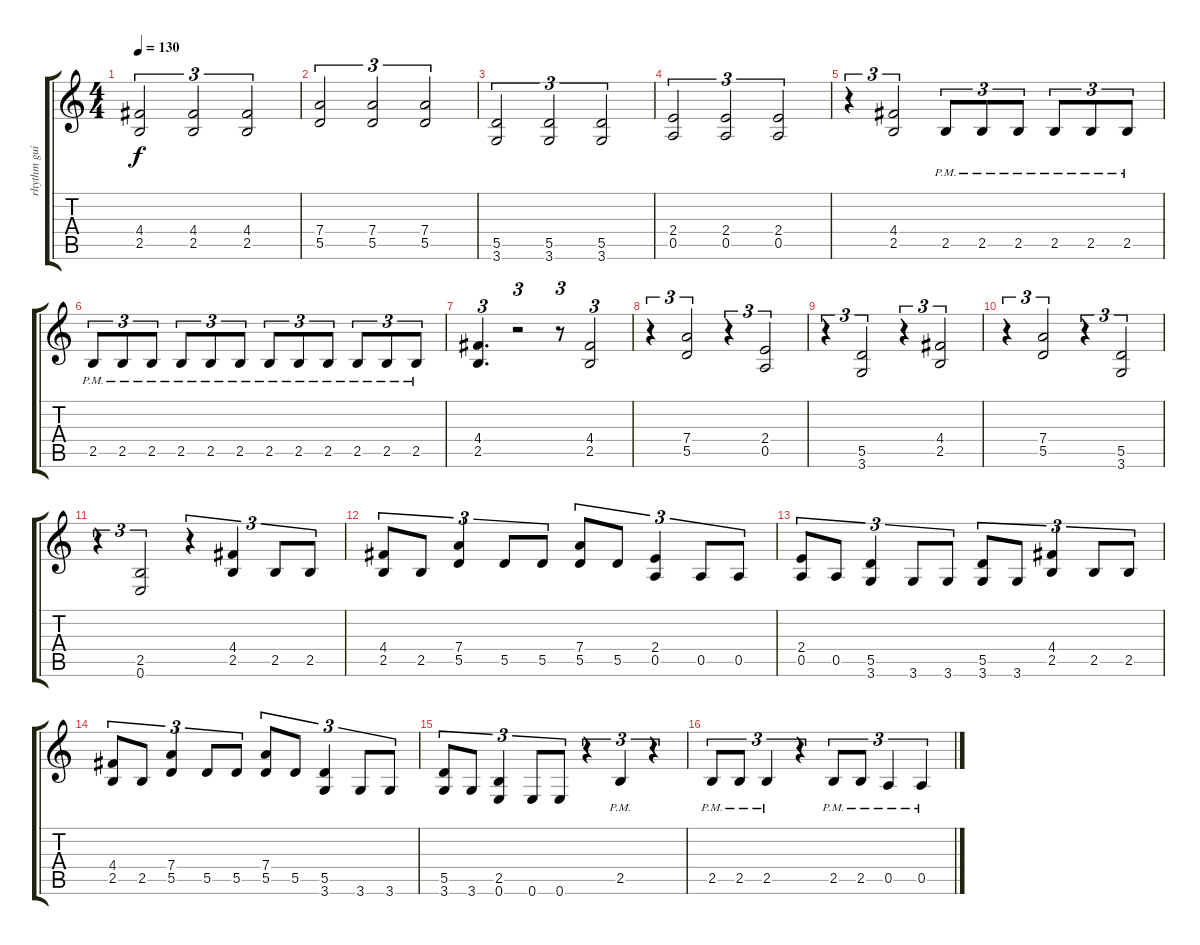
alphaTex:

\track ("rhythm guitar" "rhythm gui") {instrument distortionguitar}
\staff {score tabs}
\tuning (E4 B3 G3 D3 A2 E2) {hide}
\ts (4 4)
\tempo 130
\clef g2
\ks c
(4.4 2.5).2{tu (3 2) dy f} (4.4 2.5).2{tu (3 2)} (4.4 2.5).2{tu (3 2)} |
(7.4 5.5).2{tu (3 2)} (7.4 5.5).2{tu (3 2)} (7.4 5.5).2{tu (3 2)} |
(5.5 3.6).2{tu (3 2)} (5.5 3.6).2{tu (3 2)} (5.5 3.6).2{tu (3 2)} |
(2.4 0.5).2{tu (3 2)} (2.4 0.5).2{tu (3 2)} (2.4 0.5).2{tu (3 2)} |
r.4{tu (3 2)} (4.4 2.5).2{tu (3 2)} 2.5{pm}.8{tu (3 2)} 2.5{pm}.8{tu (3 2)} 2.5{pm}.8{tu (3 2)} 2.5{pm}.8{tu (3 2)} 2.5{pm}.8{tu (3 2)} 2.5{pm}.8{tu (3 2)} |
2.5{pm}.8{tu (3 2)} 2.5{pm}.8{tu (3 2)} 2.5{pm}.8{tu (3 2)} 2.5{pm}.8{tu (3 2)} 2.5{pm}.8{tu (3 2)} 2.5{pm}.8{tu (3 2)} 2.5{pm}.8{tu (3 2)} 2.5{pm}.8{tu (3 2)} 2.5{pm}.8{tu (3 2)} 2.5{pm}.8{tu (3 2)} 2.5{pm}.8{tu (3 2)} 2.5{pm}.8{tu (3 2)} |
(4.4 2.5).4{d tu (3 2)} r.2{tu (3 2)} r.8{tu (3 2)} (4.4 2.5).2{tu (3 2)} |
r.4{tu (3 2)} (7.4 5.5).2{tu (3 2)} r.4{tu (3 2)} (2.4 0.5).2{tu (3 2)} |
r.4{tu (3 2)} (5.5 3.6).2{tu (3 2)} r.4{tu (3 2)} (4.4 2.5).2{tu (3 2)} |
r.4{tu (3 2)} (7.4 5.5).2{tu (3 2)} r.4{tu (3 2)} (5.5 3.6).2{tu (3 2)} |
r.4{tu (3 2)} (2.5 0.6).2{tu (3 2)} r.4{tu (3 2)} (4.4 2.5).4{tu (3 2)} 2.5.8{tu (3 2)} 2.5.8{tu (3 2)} |
(4.4 2.5).8{tu (3 2)} 2.5.8{tu (3 2)} (7.4 5.5).4{tu (3 2)} 5.5.8{tu (3 2)} 5.5.8{tu (3 2)} (7.4 5.5).8{tu (3 2)} 5.5.8{tu (3 2)} (2.4 0.5).4{tu (3 2)} 0.5.8{tu (3 2)} 0.5.8{tu (3 2)} |
(2.4 0.5).8{tu (3 2)} 0.5.8{tu (3 2)} (5.5 3.6).4{tu (3 2)} 3.6.8{tu (3 2)} 3.6.8{tu (3 2)} (5.5 3.6).8{tu (3 2)} 3.6.8{tu (3 2)} (4.4 2.5).4{tu (3 2)} 2.5.8{tu (3 2)} 2.5.8{tu (3 2)} |
(4.4 2.5).8{tu (3 2)} 2.5.8{tu (3 2)} (7.4 5.5).4{tu (3 2)} 5.5.8{tu (3 2)} 5.5.8{tu (3 2)} (7.4 5.5).8{tu (3 2)} 5.5.8{tu (3 2)} (5.5 3.6).4{tu (3 2)} 3.6.8{tu (3 2)} 3.6.8{tu (3 2)} |
(5.5 3.6).8{tu (3 2)} 3.6.8{tu (3 2)} (2.5 0.6).4{tu (3 2)} 0.6.8{tu (3 2)} 0.6.8{tu (3 2)} r.4{tu (3 2)} 2.5{pm}.4{tu (3 2)} r.4{tu (3 2)} |
2.5{pm}.8{tu (3 2)} 2.5{pm}.8{tu (3 2)} 2.5{pm}.4{tu (3 2)} r.4{tu (3 2)} 2.5{pm}.8{tu (3 2)} 2.5{pm}.8{tu (3 2)} 0.5{pm}.4{tu (3 2)} 0.5{pm}.4{tu (3 2)}
